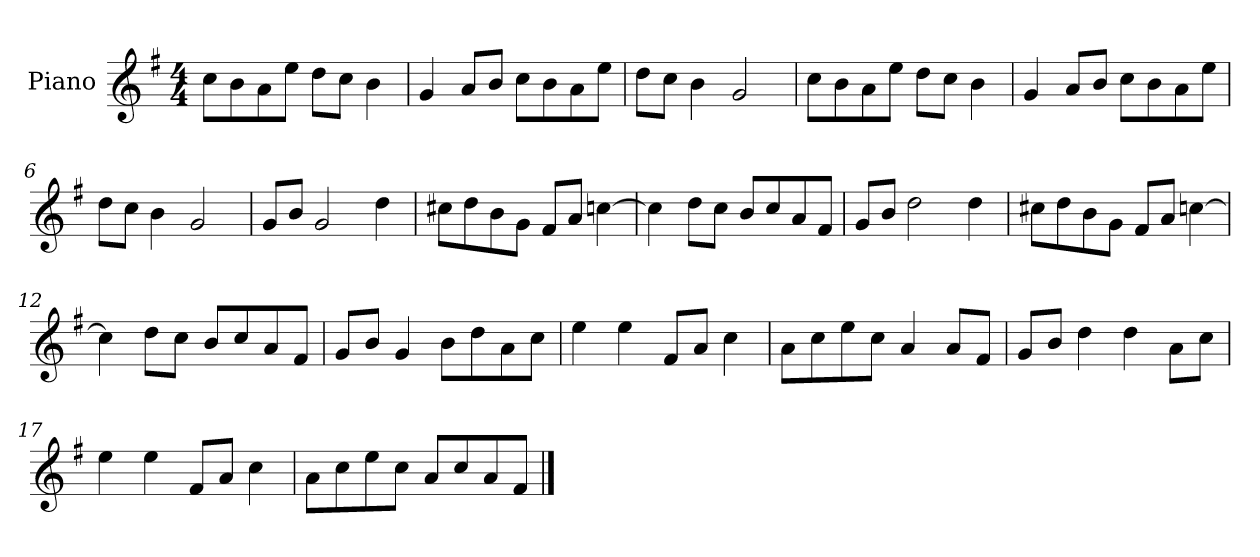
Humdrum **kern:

**kern
*part1
*staff1
*I"Piano
*I'P-no
*clefG2
*k[f#]
*M4/4
*MM90
=1
8cc\L
8b\
8a\
8ee\J
8dd\L
8cc\J
4b\
=2
4g/
8a/L
8b/J
8cc\L
8b\
8a\
8ee\J
=3
8dd\L
8cc\J
4b\
2g/
=4
8cc\L
8b\
8a\
8ee\J
8dd\L
8cc\J
4b\
=5
4g/
8a/L
8b/J
8cc\L
8b\
8a\
8ee\J
=6
8dd\L
8cc\J
4b\
2g/
!!LO:LB:g=z
=7
8g/L
8b/J
2g/
4dd\
=8
8cc#X\L
8dd\
8b\
8g\J
8f#/L
8a/J
[4ccn\
=9
4cc\]
8dd\L
8cc\J
8b/L
8cc/
8a/
8f#/J
=10
8g/L
8b/J
2dd\
4dd\
=11
8cc#X\L
8dd\
8b\
8g\J
8f#/L
8a/J
[4ccn\
=12
4cc\]
8dd\L
8cc\J
8b/L
8cc/
8a/
8f#/J
!!LO:LB:g=z
=13
8g/L
8b/J
4g/
8b\L
8dd\
8a\
8cc\J
=14
4ee\
4ee\
8f#/L
8a/J
4cc\
=15
8a\L
8cc\
8ee\
8cc\J
4a/
8a/L
8f#/J
=16
8g/L
8b/J
4dd\
4dd\
8a\L
8cc\J
=17
4ee\
4ee\
8f#/L
8a/J
4cc\
=18
8a\L
8cc\
8ee\
8cc\J
8a/L
8cc/
8a/
8f#/J
==
*-
